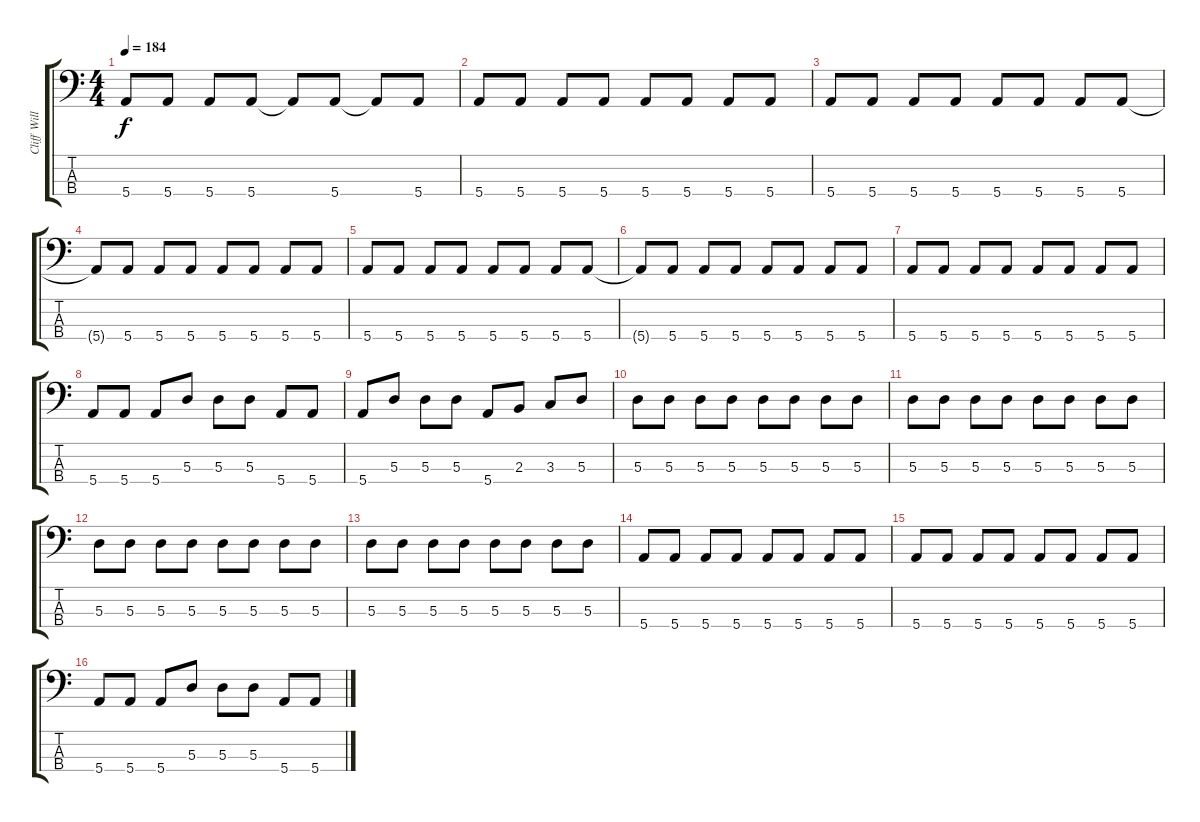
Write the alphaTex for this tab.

\track ("Cliff Williams" "Cliff Will") {instrument electricbassfinger}
\staff {score tabs}
\tuning (G2 D2 A1 E1) {hide}
\ts (4 4)
\tempo 184
\clef f4
\ks c
5.4.8{dy f} 5.4.8 5.4.8 5.4.8 5.4{t}.8 5.4.8 5.4{t}.8 5.4.8 |
5.4.8 5.4.8 5.4.8 5.4.8 5.4.8 5.4.8 5.4.8 5.4.8 |
5.4.8 5.4.8 5.4.8 5.4.8 5.4.8 5.4.8 5.4.8 5.4.8 |
5.4{t}.8 5.4.8 5.4.8 5.4.8 5.4.8 5.4.8 5.4.8 5.4.8 |
5.4.8 5.4.8 5.4.8 5.4.8 5.4.8 5.4.8 5.4.8 5.4.8 |
5.4{t}.8 5.4.8 5.4.8 5.4.8 5.4.8 5.4.8 5.4.8 5.4.8 |
5.4.8 5.4.8 5.4.8 5.4.8 5.4.8 5.4.8 5.4.8 5.4.8 |
5.4.8 5.4.8 5.4.8 5.3.8 5.3.8 5.3.8 5.4.8 5.4.8 |
5.4.8 5.3.8 5.3.8 5.3.8 5.4.8 2.3.8 3.3.8 5.3.8 |
5.3.8 5.3.8 5.3.8 5.3.8 5.3.8 5.3.8 5.3.8 5.3.8 |
5.3.8 5.3.8 5.3.8 5.3.8 5.3.8 5.3.8 5.3.8 5.3.8 |
5.3.8 5.3.8 5.3.8 5.3.8 5.3.8 5.3.8 5.3.8 5.3.8 |
5.3.8 5.3.8 5.3.8 5.3.8 5.3.8 5.3.8 5.3.8 5.3.8 |
5.4.8 5.4.8 5.4.8 5.4.8 5.4.8 5.4.8 5.4.8 5.4.8 |
5.4.8 5.4.8 5.4.8 5.4.8 5.4.8 5.4.8 5.4.8 5.4.8 |
5.4.8 5.4.8 5.4.8 5.3.8 5.3.8 5.3.8 5.4.8 5.4.8
